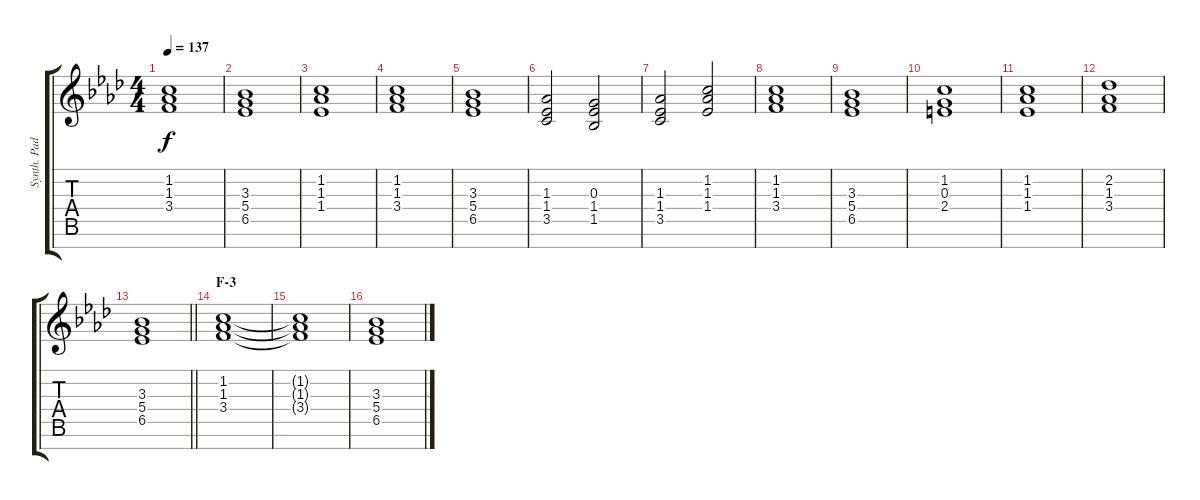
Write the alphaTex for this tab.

\track ("Synth. Pad" "Synth. Pad") {instrument pad2warm}
\staff {score tabs}
\tuning (E5 B4 G4 D4 A3 E3 B2) {hide}
\ts (4 4)
\tempo 137
\clef g2
\ks ab
(1.2{t} 1.3{t} 3.4{t}).1{dy f} |
(3.3 5.4 6.5).1 |
(1.2 1.3 1.4).1 |
(1.2 1.3 3.4).1 |
(3.3 5.4 6.5).1 |
(1.3 1.4 3.5).2 (0.3 1.4 1.5).2 |
(1.3 1.4 3.5).2 (1.2 1.3 1.4).2 |
(1.2 1.3 3.4).1 |
(3.3 5.4 6.5).1 |
(1.2 0.3 2.4).1 |
(1.2 1.3 1.4).1 |
(2.2 1.3 3.4).1 |
\barLineRight lightlight
(3.3 5.4 6.5).1 |
\section ("" "F-3")
(1.2 1.3 3.4).1 |
(1.2{t} 1.3{t} 3.4{t}).1 |
(3.3 5.4 6.5).1
